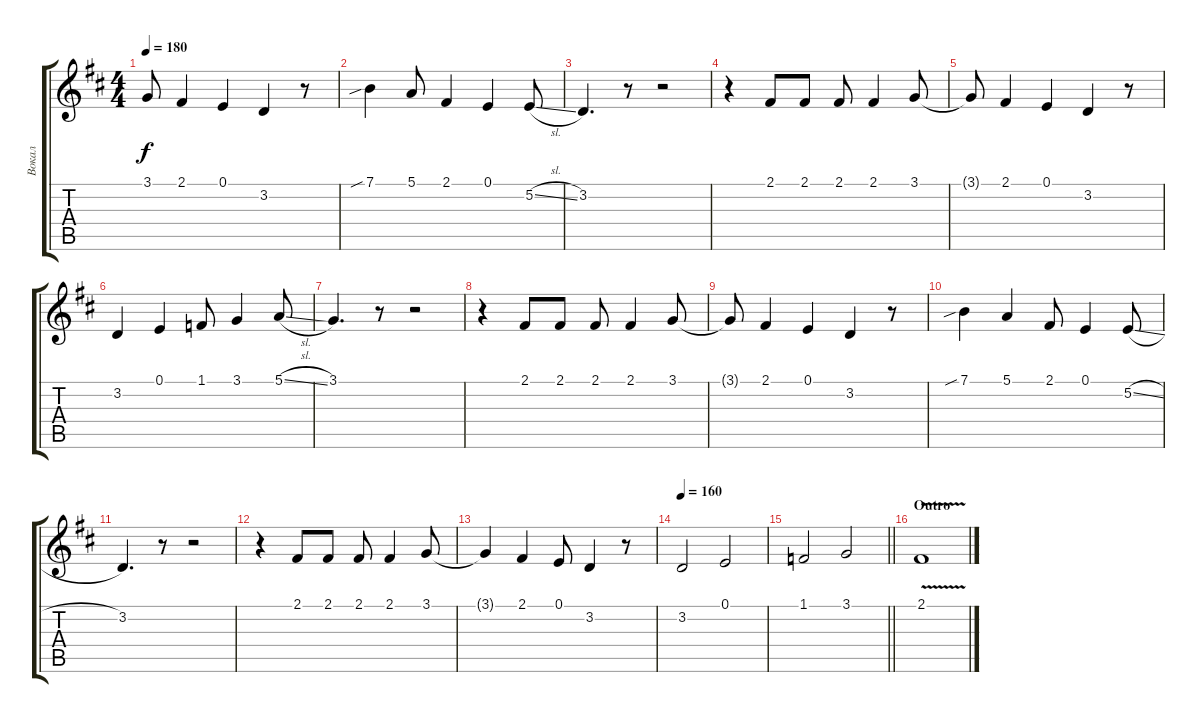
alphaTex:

\track ("Вокал" "Вокал") {instrument trumpet}
\staff {score tabs}
\tuning (E4 B3 G3 D3 A2 E2) {hide}
\ts (4 4)
\tempo 180
\clef g2
\ks bminor
3.1{t}.8{dy f} 2.1.4 0.1.4 3.2.4 r.8 |
7.1{sib}.4 5.1.8 2.1.4 0.1.4 5.2{sl}.8 |
3.2.4{d} r.8 r.2 |
r.4 2.1.8 2.1.8 2.1.8 2.1.4 3.1.8 |
3.1{t}.8 2.1.4 0.1.4 3.2.4 r.8 |
3.2.4 0.1.4 1.1.8 3.1.4 5.1{sl}.8 |
3.1.4{d} r.8 r.2 |
r.4 2.1.8 2.1.8 2.1.8 2.1.4 3.1.8 |
3.1{t}.8 2.1.4 0.1.4 3.2.4 r.8 |
7.1{sib}.4 5.1.4 2.1.8 0.1.4 5.2{sl}.8 |
3.2.4{d} r.8 r.2 |
r.4 2.1.8 2.1.8 2.1.8 2.1.4 3.1.8 |
3.1{t}.4 2.1.4 0.1.8 3.2.4 r.8 |
\tempo 160
3.2.2 0.1.2 |
\barLineRight lightlight
1.1.2 3.1.2 |
\section ("" "Outro")
2.1{v}.1{volume 0}
